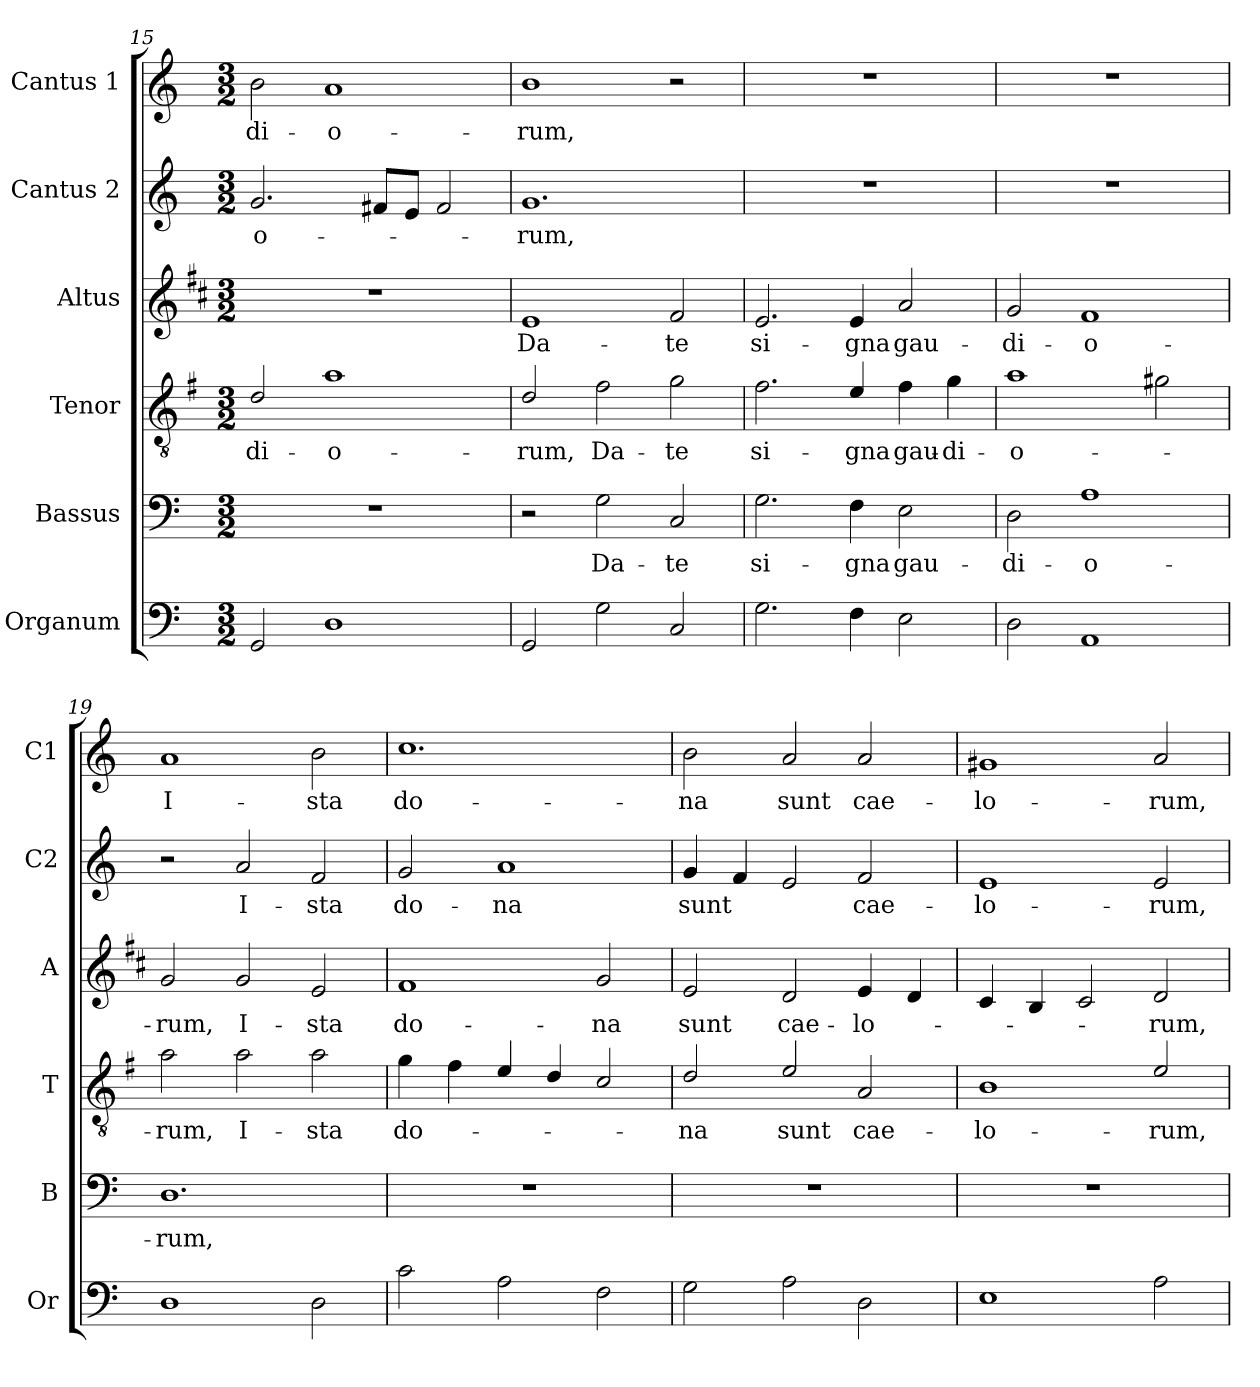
**kern	**kern	**text	**kern	**text	**kern	**text	**kern	**text	**kern	**text
*part6	*part5	*part5	*part4	*part4	*part3	*part3	*part2	*part2	*part1	*part1
*staff6	*staff5	*staff5	*staff4	*staff4	*staff3	*staff3	*staff2	*staff2	*staff1	*staff1
*I"Organum	*I"Bassus	*	*I"Tenor	*	*I"Altus	*	*I"Cantus 2	*	*I"Cantus 1	*
*I'Or	*I'B	*	*I'T	*	*I'A	*	*I'C2	*	*I'C1	*
*clefF4	*clefF4	*	*clefGv2	*	*clefG2	*	*clefG2	*	*clefG2	*
*	*	*	*ITrd4c7	*	*ITrd1c2	*	*	*	*	*
*k[]	*k[]	*	*k[]	*	*k[]	*	*k[]	*	*k[]	*
*C:	*C:	*	*C:	*	*C:	*	*C:	*	*C:	*
*M3/2	*M3/2	*	*M3/2	*	*M3/2	*	*M3/2	*	*M3/2	*
=15	=15	=15	=15	=15	=15	=15	=15	=15	=15	=15
!	!	!	!	!LO:LY:b	!	!	!	!LO:LY:b	!	!LO:LY:b
2GG/	1.r	.	2G/	-di-	1.r	.	2.g/	-o-	2b\	-di-
!	!	!	!	!LO:LY:b	!	!	!	!	!	!LO:LY:b
1D	.	.	1d	-o-	.	.	.	.	1a	-o-
.	.	.	.	.	.	.	8f#X/L	.	.	.
.	.	.	.	.	.	.	8e/J	.	.	.
.	.	.	.	.	.	.	2f#/	.	.	.
!!LO:LB:g=z
=16	=16	=16	=16	=16	=16	=16	=16	=16	=16	=16
!	!	!	!	!LO:LY:b	!	!LO:LY:b	!	!LO:LY:b	!	!LO:LY:b
2GG/	2r	.	2G/	-rum,	1d	Da-	1.g	-rum,	1b	-rum,
!	!	!LO:LY:b	!	!LO:LY:b	!	!	!	!	!	!
2G\	2G\	Da-	2B\	Da-	.	.	.	.	.	.
!	!	!LO:LY:b	!	!LO:LY:b	!	!LO:LY:b	!	!	!	!
2C/	2C/	-te	2c\	-te	2e/	-te	.	.	2r	.
=17	=17	=17	=17	=17	=17	=17	=17	=17	=17	=17
!	!	!LO:LY:b	!	!LO:LY:b	!	!LO:LY:b	!	!	!	!
2.G\	2.G\	si-	2.B\	si-	2.d/	si-	1.r	.	1.r	.
!	!	!LO:LY:b	!	!LO:LY:b	!	!LO:LY:b	!	!	!	!
4F\	4F\	-gna	4A/	-gna	4d/	-gna	.	.	.	.
!	!	!LO:LY:b	!	!LO:LY:b	!	!LO:LY:b	!	!	!	!
2E\	2E\	gau-	4B\	gau-	2g/	gau-	.	.	.	.
!	!	!	!	!LO:LY:b	!	!	!	!	!	!
.	.	.	4c\	-di-	.	.	.	.	.	.
=18	=18	=18	=18	=18	=18	=18	=18	=18	=18	=18
!	!	!LO:LY:b	!	!LO:LY:b	!	!LO:LY:b	!	!	!	!
2D\	2D\	-di-	1d	-o-	2f/	-di-	1.r	.	1.r	.
!	!	!LO:LY:b	!	!	!	!LO:LY:b	!	!	!	!
1AA	1A	-o-	.	.	1e	-o-	.	.	.	.
.	.	.	2c#X\	.	.	.	.	.	.	.
=19	=19	=19	=19	=19	=19	=19	=19	=19	=19	=19
!	!	!LO:LY:b	!	!LO:LY:b	!	!LO:LY:b	!	!	!	!LO:LY:b
1D	1.D	-rum,	2d\	-rum,	2f/	-rum,	2r	.	1a	I-
!	!	!	!	!LO:LY:b	!	!LO:LY:b	!	!LO:LY:b	!	!
.	.	.	2d\	I-	2f/	I-	2a/	I-	.	.
!	!	!	!	!LO:LY:b	!	!LO:LY:b	!	!LO:LY:b	!	!LO:LY:b
2D\	.	.	2d\	-sta	2d/	-sta	2f/	-sta	2b\	-sta
=20	=20	=20	=20	=20	=20	=20	=20	=20	=20	=20
!	!	!	!	!LO:LY:b	!	!LO:LY:b	!	!LO:LY:b	!	!LO:LY:b
2c\	1.r	.	4c\	do-	1e	do-	2g/	do-	1.cc	do-
.	.	.	4B\	.	.	.	.	.	.	.
!	!	!	!	!	!	!	!	!LO:LY:b	!	!
2A\	.	.	4A/	.	.	.	1a	-na	.	.
.	.	.	4G/	.	.	.	.	.	.	.
!	!	!	!	!	!	!LO:LY:b	!	!	!	!
2F\	.	.	2F/	.	2f/	-na	.	.	.	.
=21	=21	=21	=21	=21	=21	=21	=21	=21	=21	=21
!	!	!	!	!LO:LY:b	!	!LO:LY:b	!	!LO:LY:b	!	!LO:LY:b
2G\	1.r	.	2G/	-na	2d/	sunt	4g/	sunt	2b\	-na
.	.	.	.	.	.	.	4f/	.	.	.
!	!	!	!	!LO:LY:b	!	!LO:LY:b	!	!	!	!LO:LY:b
2A\	.	.	2A/	sunt	2c/	cae-	2e/	.	2a/	sunt
!	!	!	!	!LO:LY:b	!	!LO:LY:b	!	!LO:LY:b	!	!LO:LY:b
2D\	.	.	2D/	cae-	4d/	-lo-	2f/	cae-	2a/	cae-
.	.	.	.	.	4c/	.	.	.	.	.
!!LO:PB:g=z
=22	=22	=22	=22	=22	=22	=22	=22	=22	=22	=22
!	!	!	!	!LO:LY:b	!	!	!	!LO:LY:b	!	!LO:LY:b
1E	1.r	.	1E	-lo-	4B/	.	1e	-lo-	1g#X	-lo-
.	.	.	.	.	4A/	.	.	.	.	.
.	.	.	.	.	2B/	.	.	.	.	.
!	!	!	!	!LO:LY:b	!	!LO:LY:b	!	!LO:LY:b	!	!LO:LY:b
2A\	.	.	2A/	-rum,	2c/	-rum,	2e/	-rum,	2a/	-rum,
=	=	=	=	=	=	=	=	=	=	=
*-	*-	*-	*-	*-	*-	*-	*-	*-	*-	*-
